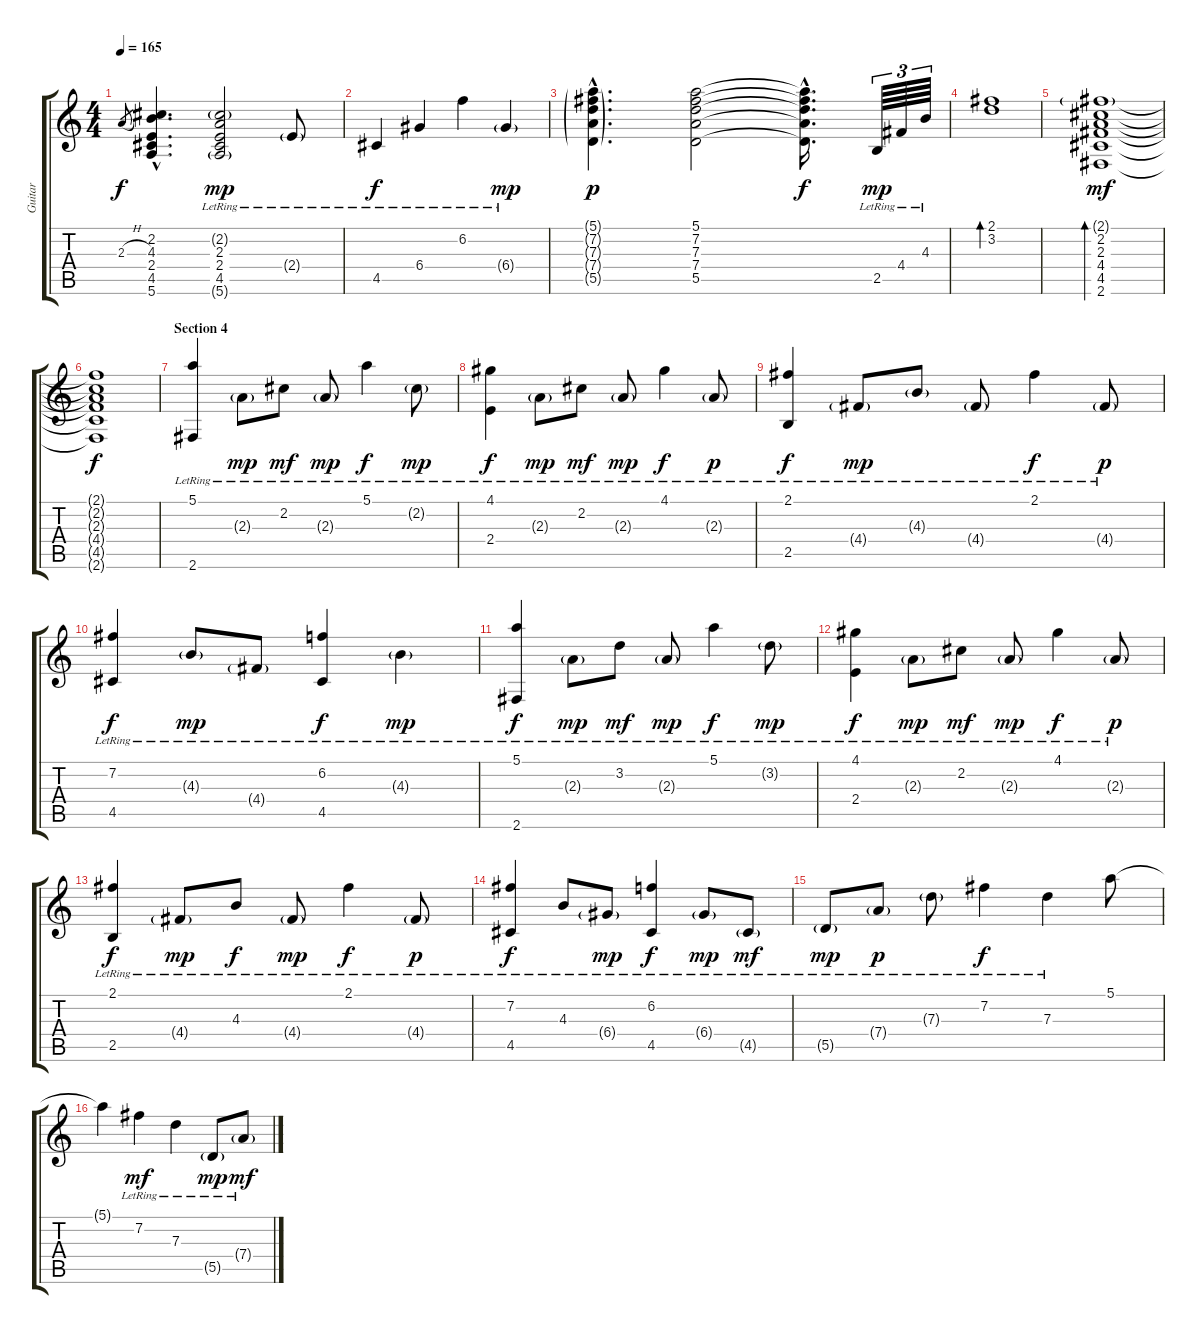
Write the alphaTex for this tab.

\track ("Guitar" "Guitar") {instrument acousticguitarnylon}
\staff {score tabs}
\tuning (E4 B3 G3 D3 A2 E2) {hide}
\ts (4 4)
\tempo 165
\clef g2
\ks c
2.3{h}.8{gr dy f} (2.2{hac} 4.3{hac} 2.4{hac} 4.5{hac} 5.6{hac}).4{d} (2.2{g lr} 2.3{lr} 2.4 4.5{lr} 5.6{g lr}).2{dy mp} 2.4{g lr}.8 |
4.5{lr}.4{dy f} 6.4{lr}.4 6.2{lr}.4 6.4{g lr}.4{dy mp} |
(5.1{g hac} 7.2{g hac} 7.3{g hac} 7.4{g hac} 5.5{g hac}).4{d dy p} (5.1 7.2 7.3 7.4 5.5).2 (5.1{hac t} 7.2{hac t} 7.3{hac t} 7.4{hac t} 5.5{hac t}).16{d dy f} 2.5{lr}.64{tu (3 2) dy mp} 4.4{lr}.64{tu (3 2)} 4.3{lr}.64{tu (3 2)} |
(2.1 3.2).1{bd 30} |
(2.1{g} 2.2 2.3 4.4 4.5 2.6).1{bd 240 dy mf} |
(2.1{t} 2.2{t} 2.3{t} 4.4{t} 4.5{t} 2.6{t}).1{dy f} |
\section ("" "Section 4")
(5.1{lr} 2.6{lr}).4 2.3{g lr}.8{dy mp} 2.2{lr}.8{dy mf} 2.3{g lr}.8{dy mp} 5.1{lr}.4{dy f} 2.2{g lr}.8{dy mp} |
(4.1{lr} 2.4{lr}).4{dy f} 2.3{g lr}.8{dy mp} 2.2{lr}.8{dy mf} 2.3{g lr}.8{dy mp} 4.1{lr}.4{dy f} 2.3{g lr}.8{dy p} |
(2.1{lr} 2.5{lr}).4{dy f} 4.4{g lr}.8{dy mp} 4.3{g lr}.8 4.4{g lr}.8 2.1{lr}.4{dy f} 4.4{g lr}.8{dy p} |
(7.2{lr} 4.5{lr}).4{dy f} 4.3{g lr}.8{dy mp} 4.4{g lr}.8 (6.2{lr} 4.5{lr}).4{dy f} 4.3{g lr}.4{dy mp} |
(5.1{lr} 2.6{lr}).4{dy f} 2.3{g lr}.8{dy mp} 3.2{lr}.8{dy mf} 2.3{g lr}.8{dy mp} 5.1{lr}.4{dy f} 3.2{g lr}.8{dy mp} |
(4.1{lr} 2.4{lr}).4{dy f} 2.3{g lr}.8{dy mp} 2.2{lr}.8{dy mf} 2.3{g lr}.8{dy mp} 4.1{lr}.4{dy f} 2.3{g lr}.8{dy p} |
(2.1{lr} 2.5{lr}).4{dy f} 4.4{g lr}.8{dy mp} 4.3{lr}.8{dy f} 4.4{g lr}.8{dy mp} 2.1{lr}.4{dy f} 4.4{g lr}.8{dy p} |
(7.2{lr} 4.5{lr}).4{dy f} 4.3{lr}.8 6.4{g lr}.8{dy mp} (6.2{lr} 4.5{lr}).4{dy f} 6.4{g lr}.8{dy mp} 4.5{g lr}.8{dy mf} |
5.5{g lr}.8{dy mp} 7.4{g lr}.8{dy p} 7.3{g lr}.8 7.2{lr}.4{dy f} 7.3{lr}.4 5.1.8 |
5.1{t}.4 7.2{lr}.4{dy mf} 7.3{lr}.4 5.5{g lr}.8{dy mp} 7.4{g lr}.8{dy mf}
